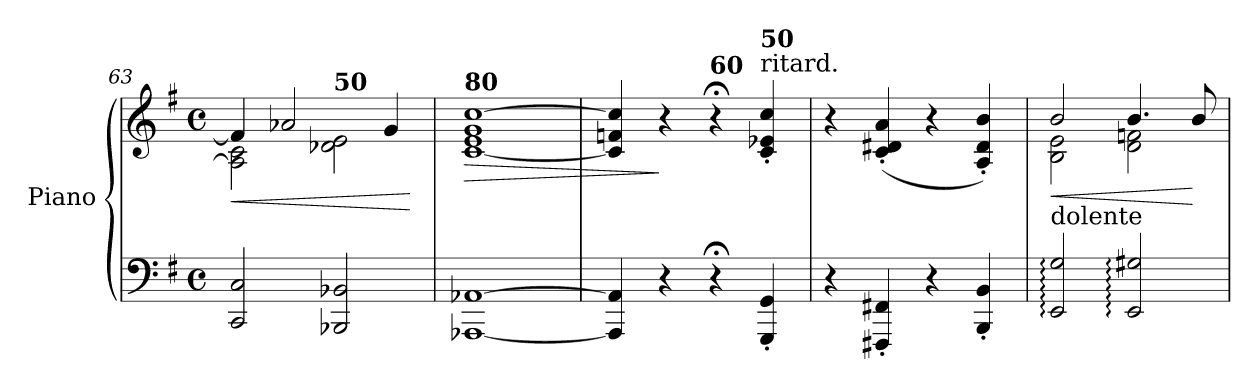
**kern	**kern	**dynam
*part1	*part1	*part1
*staff2	*staff1	*staff1/2
*I"Piano	*	*
*I'Pno.	*	*
*clefF4	*clefG2	*
*k[f#]	*k[f#]	*
*M4/4	*M4/4	*
*met(c)	*met(c)	*
=63	=63	=63
!	!	!LO:HP:b
*	*^	*
2CC/ 2C/	4f/]	2A-\] 2c\	<
.	2a-X/	.	.
!	!	!LO:TX:a:B:t=50	!
2BBB-X/ 2BB-X/	.	2d-X\ 2e\	.
.	4g/	.	.
*	*v	*v	*
.	.	[
=64	=64	=64
!	!LO:TX:a:B:t=80	!
!	!	!LO:HP:b
[1AAA-X [1AA-X	[1c 1e 1g [1cc	>
=65	=65	=65
4AAA-/] 4AA-/]	4c/] 4fn/ 4cc/]	.
4r	4r	]
!	!LO:TX:a:B:t=60	!
4r;<	4r;<	.
!	!LO:TX:a:t=ritard.	!
!	!LO:TX:a:B:t=50	!
4GGG/' 4GG/'	4c/' 4e-X/' 4cc/'	.
!!LO:LB:g=z
=66	=66	=66
4r	4r	.
4FFF#X/' 4FF#X/'	(4c/' 4d#X/' 4a/'	.
4r	4r	.
4BBB/' 4BB/'	4A/' 4d#/' 4b/')	.
=67	=67	=67
!	!LO:TX:a:i:t=a tempo	!
!	!LO:TX:a:B:t=60	!
!LO:TX:a:t=dolente	!	!
!	!	!LO:HP:b
*	*^	*
2EE/: 2G/:	2b/	2B\ 2e\	<
2EE/: 2G#X/:	4.b/	2d\ 2fn\	.
.	8b/	.	[
*	*v	*v	*
=	=	=
*-	*-	*-
